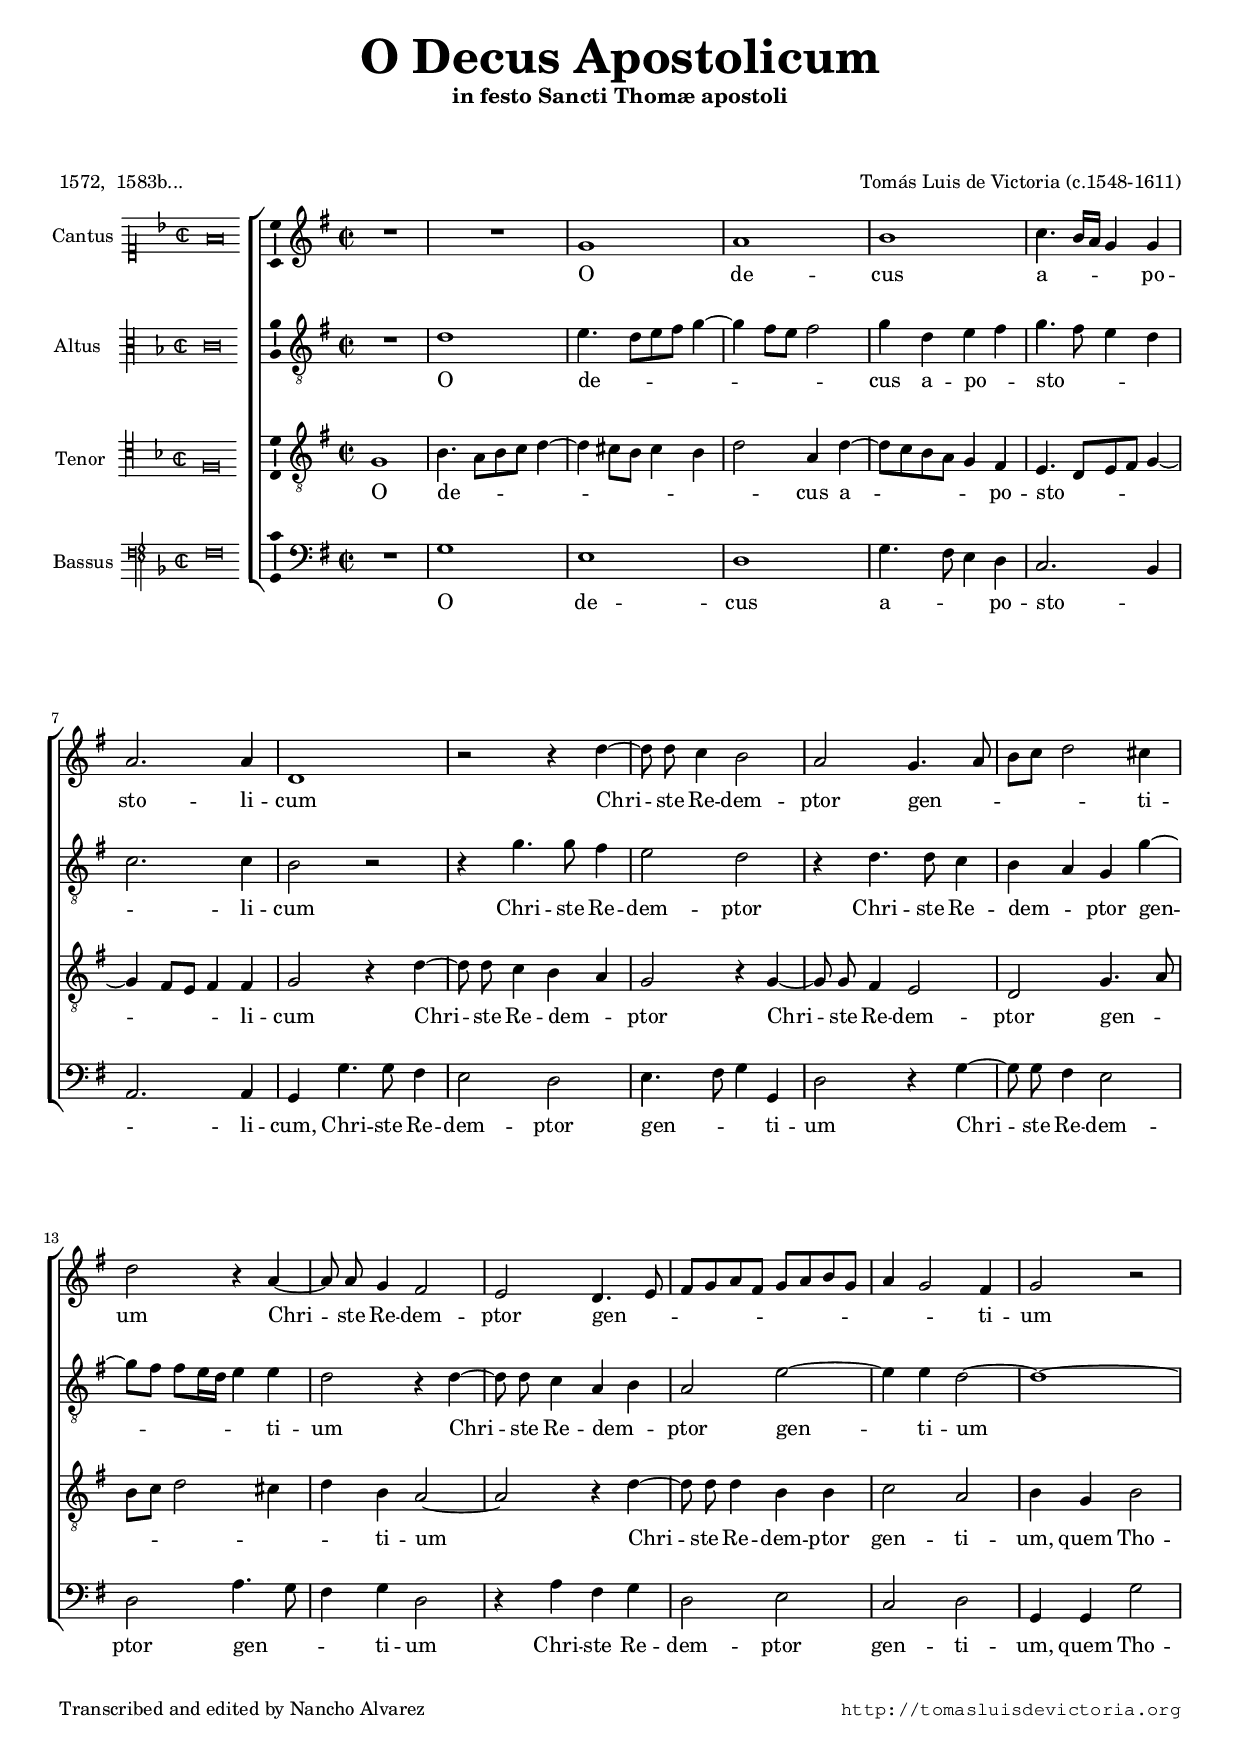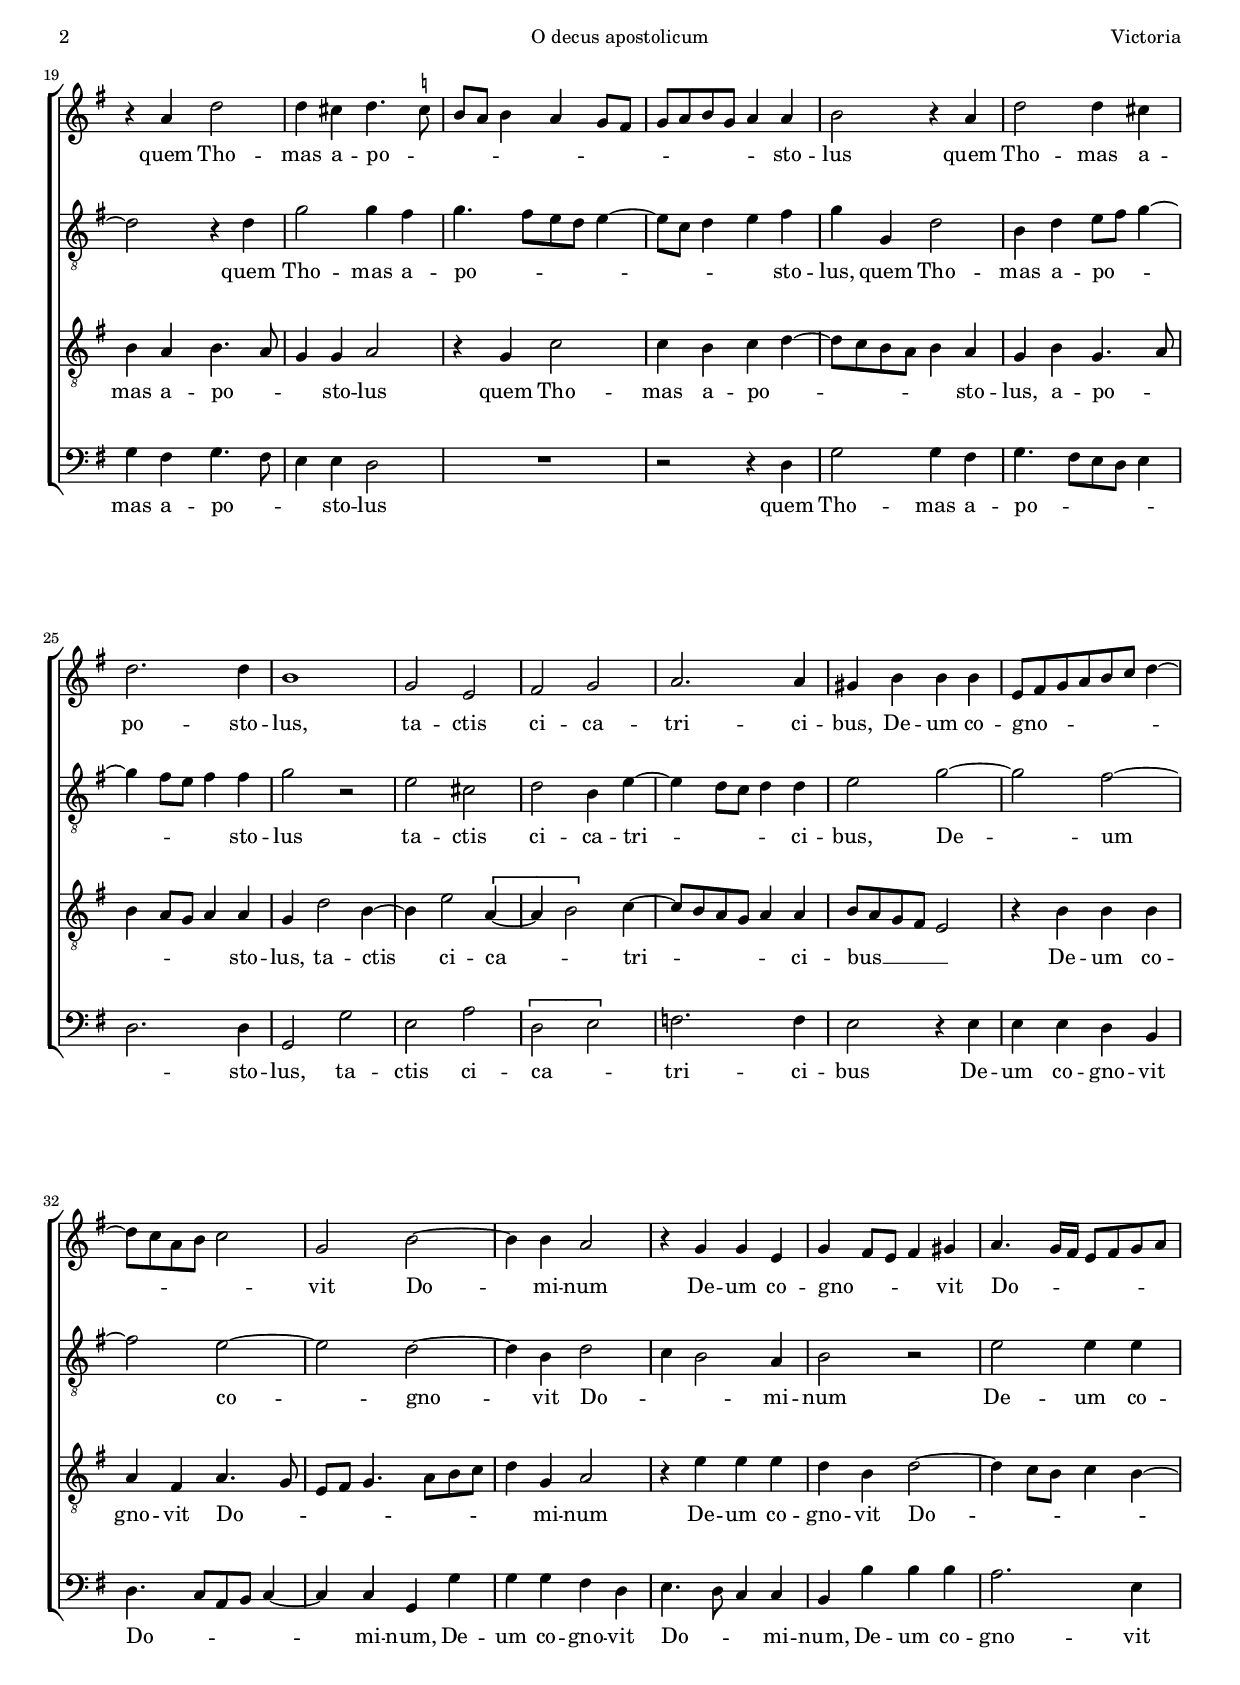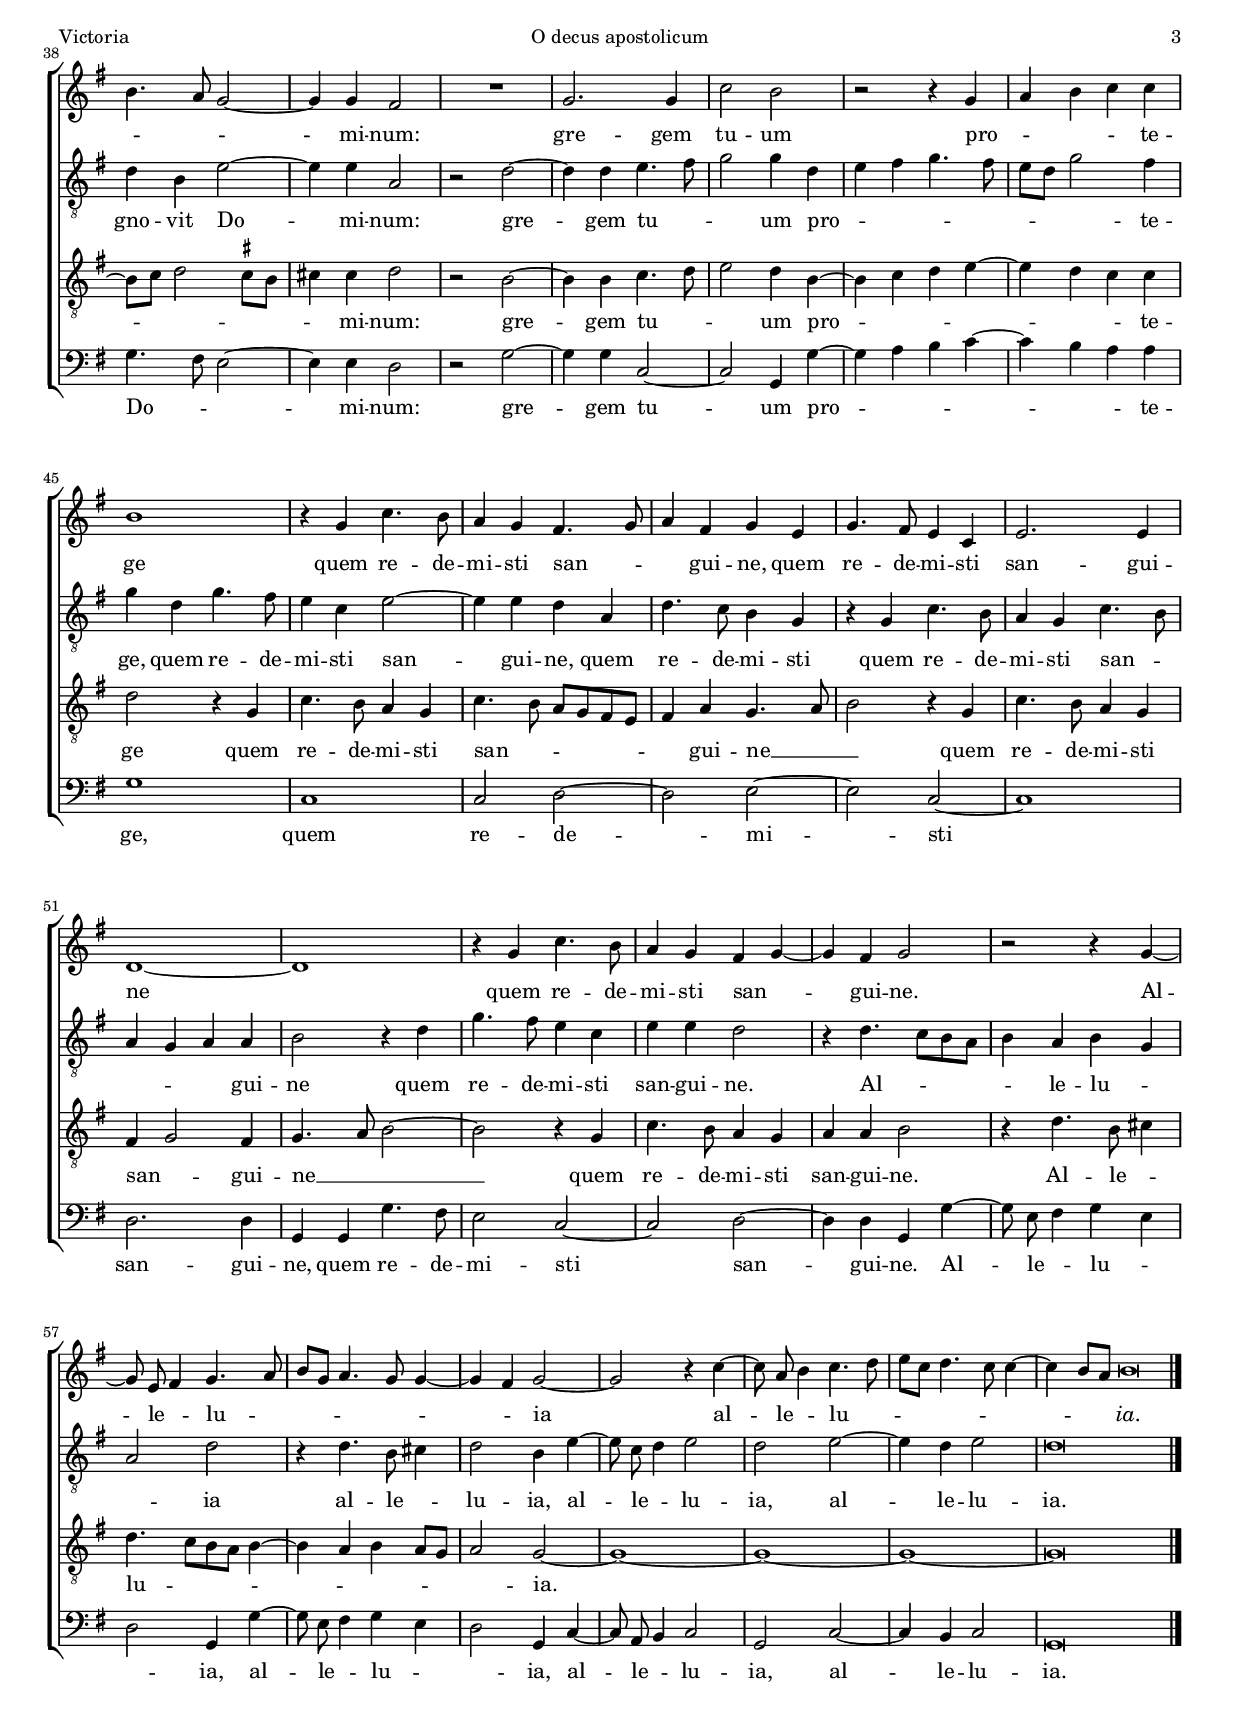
\version "2.22.0"

#(set-default-paper-size "a4")
#(set-global-staff-size 16.4)
#(ly:set-option 'point-and-click #f)
%mobile -s16 -i3.4

italicas=\override LyricText.font-shape = #'italic
rectas=\override LyricText.font-shape = #'upright
ss=\once \set suggestAccidentals = ##t
incipitwidth = 20
mt=#(define-music-function (offset) (number?) ; move lyric text
      #{ \once \override LyricText.X-offset = -$offset #})

htitle="O decus apostolicum"
hcomposer="Victoria"

\header {
	title=\markup{\fontsize #4 "O Decus Apostolicum"}
	subtitle="in festo Sancti Thomæ apostoli"
	subsubtitle=\markup{\null \vspace #2 }
	composer="Tomás Luis de Victoria (c.1548-1611)"
        pdfauthor=\composer
	%opus="(-)"
	%poet="1572,  1583b,  1589a,  1589b,  1603"
	poet="1572,  1583b..."
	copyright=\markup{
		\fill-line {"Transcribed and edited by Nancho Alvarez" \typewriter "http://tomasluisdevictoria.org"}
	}
%	tagline=""
}


global =  {\time  2/2 \key d \minor   \skip 1*63  \bar "|."}

cantus = {
	R1 |
	R |
	f' |
	g' |
%5
	a' |
	bes'4. a'16 g' f'4 f' |
	g'2. g'4 |
	c'1 |
	r2 r4 c'' ~ |
%10
	\set Staff.autoBeaming = ##f
	c''8 c'' bes'4 a'2 |
	\set Staff.autoBeaming = ##t
	g' f'4. g'8 |
	a' bes' c''2 b'4 |
	c''2 r4 g' ~ |
	\set Staff.autoBeaming = ##f
	g'8 g' f'4 e'2 |
	\set Staff.autoBeaming = ##t
%15
	d' c'4. d'8 |
	e' f' g' e' f' g' a' f' |
	g'4 f'2 e'4 |
	f'2 r |
	r4 g' c''2 |
%20
	c''4 b' c''4. \ss bes'8 |
	a' g' a'4 g' f'8 e' |
	f' g' a' f' g'4 g' |
	a'2 r4 g' |
	c''2 c''4 b' |
%25
	c''2. c''4 |
	a'1 |
	f'2 d' |
	e' f' |
	g'2. g'4 |
%30
	fis' a' a' a' |
	d'8[ e' f' g' a' bes'] c''4 ~ |
	c''8 bes' g' a' bes'2 |
	f' a' ~ |
	a'4 a' g'2 |
%35
	r4 f' f' d' |
	f' e'8 d' e'4 fis' |
	g'4. f'16 e' d'8 e' f' g' |
	a'4. g'8 f'2 ~ |
	f'4 f' e'2 |
        %tablet \break
%40
	R1 |
	f'2. f'4 |
	bes'2 a' |
	r r4 f' |
	g' a' bes' bes' |
%45
	a'1 |
	r4 f' bes'4. a'8 |
	g'4 f' e'4. f'8 |
	g'4 e' f' d' |
	f'4. e'8 d'4 bes |
%50
	d'2. d'4 |
	c'1 ~ |
	c' |
	r4 f' bes'4. a'8 |
	g'4 f' e' f' ~ |
%55
	f' e' f'2 |
	r r4 f' ~ |
	f'8 \noBeam d' e'4 f'4. g'8 |
	a' f' g'4. f'8 f'4 ~ |
	f' e' f'2 ~ |
%60
	f' r4 bes' ~ |
	bes'8 \noBeam g' a'4 bes'4. c''8 |
	d'' bes' c''4. bes'8 bes'4 ~ |
	bes' a'8 g' a'\breve*1/4
}

altus = {
	R1 |
	c' |
	d'4.  c'8[ d' e'] f'4 ~ |
	f' e'8 d' e'2 |
%5
	f'4 c' d' e' |
	f'4. e'8 d'4 c' |
	bes2. bes4 |
	a2 r |
	r4 f'4. f'8 e'4 |
%10
	d'2 c' |
	r4 c'4. c'8 bes4 |
	a g f f' ~ |
	 f'8[ e']  e'[ d'16 c'] d'4 d' |
	c'2 r4 c' ~ |
%15
	\set Staff.autoBeaming = ##f
	c'8 c' bes4 g a |
	\set Staff.autoBeaming = ##t
	g2 d' ~ |
	d'4 d' c'2 ~ |
	c'1 ~ |
	c'2 r4 c' |
%20
	f'2 f'4 e' |
	f'4.  e'8[ d' c'] d'4 ~ |
	d'8 bes c'4 d' e' |
	f' f c'2 |
	a4 c' d'8 e' f'4 ~ |
%25
	f' e'8 d' e'4 e' |
	f'2 r |
	d' b |
	c' a4 d' ~ |
	d' c'8 bes c'4 c' |
%30
	d'2 f' ~ |
	f' e' ~ |
	e' d' ~ |
	d' c' ~ |
	c'4 a c'2 |
%35
	bes4 a2 g4 |
	a2 r |
	d' d'4 d' |
	c' a d'2 ~ |
	d'4 d' g2 |
%40
	r c' ~ |
	c'4 c' d'4. e'8 |
	f'2 f'4 c' |
	d' e' f'4. e'8 |
	d' c' f'2 e'4 |
%45
	f' c' f'4. e'8 |
	d'4 bes d'2 ~ |
	d'4 d' c' g |
	c'4. bes8 a4 f |
	r f bes4. a8 |
%50
	g4 f bes4. a8 |
	g4 f g g |
	a2 r4 c' |
	f'4. e'8 d'4 bes |
	d' d' c'2 |
%55
	r4 c'4. bes8 a g |
	a4 g a f |
	g2 c' |
	r4 c'4. a8 b4 |
	c'2 a4 d' ~ |
%60
	d'8 \noBeam bes c'4 d'2 |
	c' d' ~ |
	d'4 c' d'2 |
	c'\breve*1/2
}

tenor = {
	f1 |
	a4.  g8[ a bes] c'4 ~ |
	c' b8 a b4 a |
	c'2 g4 c' ~ |
%5
	c'8 bes a g f4 e |
	d4.  c8[ d e] f4 ~ |
	f e8 d e4 e |
	f2 r4 c' ~ |
	\set Staff.autoBeaming = ##f
	c'8 c' bes4 a g |
%10
	f2 r4 f ~ |
	f8 f e4 d2 |
	\set Staff.autoBeaming = ##t
	c f4. g8 |
	a bes c'2 b4 |
	c' a g2 ~ |
%15
	g r4 c' ~ |
	\set Staff.autoBeaming = ##f
	c'8 c' c'4 a a |
	\set Staff.autoBeaming = ##t
	bes2 g |
	a4 f a2 |
	a4 g a4. g8 |
%20
	f4 f g2 |
	r4 f bes2 |
	bes4 a bes c' ~ |
	c'8 bes a g a4 g |
	f a f4. g8 |
%25
	a4 g8 f g4 g |
	f c'2 a4 ~ |
	a d'2 \[g4 ~ |
	g a2\] bes4 ~ |
	bes8 a g f g4 g |
%30
	a8 g f e d2 |
	r4 a a a |
	g e g4. f8 |
	d e f4. g8 a bes |
	c'4 f g2 |
%35
	r4 d' d' d' |
	c' a c'2 ~ |
	c'4 bes8 a bes4 a ~ |
	a8 bes c'2 \ss b8 a |
	b4 b c'2 |
%40
	r a ~ |
	a4 a bes4. c'8 |
	d'2 c'4 a ~ |
	a bes c' d' ~ |
	d' c' bes bes |
%45
	c'2 r4 f |
	bes4. a8 g4 f |
	bes4. a8 g f e d |
	e4 g f4. g8 |
	a2 r4 f |
%50
	bes4. a8 g4 f |
	e f2 e4 |
	f4. g8 a2 ~ |
	a r4 f |
	bes4. a8 g4 f |
%55
	g g a2 |
	r4 c'4. a8 b4 |
	c'4.  bes8[ a g] a4 ~ |
	a g a g8 f |
	g2 f ~ |
%60
	f1 ~ |
	f ~ |
	f ~ |
	f\breve*1/2
}

bassus ={
	R1 |
	f |
	d |
	c |
%5
	f4. e8 d4 c |
	bes,2. a,4 |
	g,2. g,4 |
	f, f4. f8 e4 |
	d2 c |
%10
	d4. e8 f4 f, |
	c2 r4 f ~ |
	\set Staff.autoBeaming = ##f
	f8 f e4 d2 |
	\set Staff.autoBeaming = ##t
	c g4. f8 |
	e4 f c2 |
%15
	r4 g e f |
	c2 d |
	bes, c |
	f,4 f, f2 |
	f4 e f4. e8 |
%20
	d4 d c2 |
	R1 |
	r2 r4 c |
	f2 f4 e |
	f4.  e8[ d c] d4 |
%25
	c2. c4 |
	f,2 f |
	d g |
	\[c d\] |
	ees2. ees4 |
%30
	d2 r4 d |
	d d c a, |
	c4.  bes,8[ g, a,] bes,4 ~ |
	bes, bes, f, f |
	f f e c |
%35
	d4. c8 bes,4 bes, |
	a, a a a |
	g2. d4 |
	f4. e8 d2 ~ |
	d4 d c2 |
%40
	r f ~ |
	f4 f bes,2 ~ |
	bes, f,4 f ~ |
	f g a bes ~ |
	bes a g g |
%45
	f1 |
	bes, |
	bes,2 c ~ |
	c d ~ |
	d bes, ~ |
%50
	bes,1 |
	c2. c4 |
	f, f, f4. e8 |
	d2 bes, ~ |
	bes, c ~ |
%55
	c4 c f, f ~ |
	f8 \noBeam d e4 f d |
	c2 f,4 f ~ |
	f8 \noBeam d e4 f d |
	c2 f,4 bes, ~ |
%60
	bes,8 \noBeam g, a,4 bes,2 |
	f, bes, ~ |
	bes,4 a, bes,2 |
	f,\breve*1/2
}

textocantus=\lyricmode {
O de -- cus a -- _ _ _ po -- sto -- li -- cum
Chri -- _ ste Re -- dem -- ptor gen -- _ _ _ _ ti -- um
Chri -- _ ste Re -- dem -- ptor gen -- _ _ _ _ _ _ _ _ _ _ _ ti -- um
quem Tho -- mas a -- po -- _ _ _ _ _ _ _ _ _ _ _ _ sto -- lus 
quem Tho -- mas a -- po -- sto -- lus,
ta -- ctis ci -- ca -- tri -- ci -- bus,
De -- um  co -- gno -- _ _ _ _ _ _ _ _ _ _ _ vit 
Do -- _ mi -- num
De -- um co -- gno -- _ _ _ vit 
Do -- _ _ _ _ _ _ _ _ _ _ mi -- num:
gre -- gem tu -- um
pro -- _ _ _ te -- ge
quem re -- de -- mi -- sti san -- _ _ gui -- ne,
quem re -- de -- mi -- sti san -- gui -- ne _
quem re -- de -- mi -- sti san -- _ _ gui -- ne.
Al -- _ le -- _ lu -- _ _ _ _ _ _ _ _ ia _
al -- _ le -- _ lu -- _ _ _ _ _ _ _ _ _ \italicas ia.
}

textoaltus=\lyricmode {
O de -- _ _ _ _ _ _ _ _ cus a -- po -- _ sto -- _ _ _ _ li -- cum
Chri -- ste Re -- dem -- ptor 
Chri -- ste Re -- dem -- _ ptor 
gen -- _ _ _ _ _ _ ti -- um
Chri -- _ ste Re -- dem -- _ ptor gen -- _ ti -- um _ _ 
quem Tho -- mas a -- po -- _ _ _ _ _ _ _ _ sto -- lus, 
quem Tho -- mas a -- po -- _ _ _ _ _ _ sto -- lus
ta -- ctis ci -- ca -- tri -- _ _ _ _ ci -- bus,
De -- _ um _  co -- _ gno -- _ vit 
Do -- _ _ mi -- num
De -- um co -- gno -- vit 
Do -- _ mi -- num:
gre -- _ gem tu -- _ _ um
pro -- _ _ _ _ _ _ _ te -- ge,
quem re -- de -- mi -- sti san -- _ gui -- ne, 
quem re -- de -- mi -- sti
quem re -- de -- mi -- sti
san -- _ _ _ _ gui -- ne 
quem re -- de -- mi -- sti san -- gui -- ne.
Al -- _ _ _ _ le -- lu -- _ _ ia 
al -- le -- _ lu -- ia,
al -- _ le -- _ lu -- ia,
al -- _ le -- lu -- ia.
}


textotenor=\lyricmode {
O de -- _ _ _ _ _ _ _ _ _ _ cus a -- _ _ _ _ _ po -- sto -- _ _ _ _ _ _ _ _ li -- cum
Chri -- _ ste Re -- dem -- _ ptor 
Chri -- _ ste Re -- dem -- ptor 
gen -- _ _ _ _ _ _ ti -- um _
Chri -- _ \mt #1.8 ste Re -- dem -- ptor gen -- ti -- um,
quem Tho -- mas a -- po -- _ _ sto -- lus 
quem Tho -- mas a -- po -- _ _ _ _ _ _ sto -- lus,
a -- po -- _ _ _ _ _ sto -- lus,
ta -- ctis _ ci -- ca -- _ _ tri -- _ _ _ _ _ ci -- bus __ _ _ _ _ 
De -- um  co -- gno -- vit 
Do -- _ _ _ _ _ _ _ _ mi -- num
De -- um co -- gno -- vit 
Do -- _ _ _ _ _ _ _ _ _ _ _ mi -- num:
gre -- _ gem tu -- _ _ um
pro -- _ _ _ _ _ _ _ te -- ge
quem re -- de -- mi -- sti san -- _ _ _ _ _ _ gui -- ne __ _ _
quem re -- de -- mi -- sti
san -- _ gui -- ne __ _ _ _  
quem re -- de -- mi -- sti san -- gui -- ne.
Al -- le -- _ lu -- _ _ _ _ _ _ _ _ _ _ ia. _ _ _ _ 
}


textobassus=\lyricmode { 
O de -- cus a -- _ _ po -- sto -- _ _ li -- cum,
Chri -- ste Re -- dem -- ptor gen -- _ _ ti -- um 
Chri -- _ ste Re -- dem -- ptor gen -- _ _ ti -- um
Chri -- ste Re -- dem -- ptor gen -- ti -- um,
quem Tho -- mas a -- po -- _ _ sto -- lus 
quem Tho -- mas a -- po -- _ _ _ _ _ sto -- lus,
ta -- ctis ci -- ca -- _ tri -- ci -- bus 
De -- um  co -- gno -- vit 
Do -- _ _ _ _ _ mi -- num,
De -- um co -- gno -- vit 
Do -- _ _ mi -- num,
De -- um co -- gno -- vit Do -- _ _ _ mi -- num:
gre -- _ gem tu -- _ um
pro -- _ _ _ _ _ _ _ te -- ge,
quem re -- de -- _ mi -- _ sti _ 
san -- gui -- ne, 
quem re -- de -- mi -- sti _
san -- _ gui -- ne.  
Al -- _ le -- _ lu -- _ _ ia,
al -- _ le -- _ lu -- _ _ ia, 
al -- _ le -- _ lu -- ia, 
al -- _ le -- lu -- ia.
}


incipitcantus=\markup{
	\score{
		{ 
		\set Staff.instrumentName="Cantus "
		\override NoteHead.style = #'neomensural
		\override Rest.style = #'neomensural
		\override Staff.TimeSignature.style = #'neomensural
		\cadenzaOn 
		\clef "petrucci-c1"
		\key f \major
		\time 2/2
		f'\breve
		} 
	\layout {
		\context {\Voice
			\remove Ligature_bracket_engraver
			\consists Mensural_ligature_engraver
		}
		line-width=\incipitwidth
		indent = 0
	}
	}
}


incipitaltus=\markup{
	\score{
		{ 
		\set Staff.instrumentName="Altus   "
		\override NoteHead.style = #'neomensural 
		\override Rest.style = #'neomensural
		\override Staff.TimeSignature.style = #'neomensural
		\cadenzaOn 
		\clef "petrucci-c3"
		\key f \major
		\time 2/2
		c'\breve
		} 
	\layout {
		\context {\Voice
			\remove Ligature_bracket_engraver
			\consists Mensural_ligature_engraver
		}
		line-width=\incipitwidth
		indent = 0
	}
	}
}


incipittenor=\markup{
	\score{
		{ 
		\set Staff.instrumentName="Tenor  "
		\override NoteHead.style = #'neomensural 
		\override Rest.style = #'neomensural
		\override Staff.TimeSignature.style = #'neomensural
		\cadenzaOn 
		\clef "petrucci-c4"
		\key f \major
		\time 2/2
		f\breve
		} 
	\layout {
		\context {\Voice
			\remove Ligature_bracket_engraver
			\consists Mensural_ligature_engraver
		}
		line-width=\incipitwidth
		indent=0
	}
	}
}


incipitbassus=\markup{
	\score{
		{ 
		\set Staff.instrumentName="Bassus "
		\override NoteHead.style = #'neomensural 
		\override Rest.style = #'neomensural
		\override Staff.TimeSignature.style = #'neomensural
		\cadenzaOn 
		\clef "petrucci-f4"
		\key f \major
		\time 2/2
		f\breve
		} 
	\layout {
		\context {\Voice
			\remove Ligature_bracket_engraver
			\consists Mensural_ligature_engraver
		}
		line-width=\incipitwidth
		indent = 0
	}
	}
}





\score {\transpose c' d'{
\new ChoirStaff<<

	\new Staff <<\global
	\new Voice="v1" {
		\set Staff.instrumentName=\incipitcantus
		\clef "treble"
		\cantus }
	\new Lyrics \lyricsto "v1" {\textocantus }
	>>

	
	\new Staff << \global
	\new Voice="v2" {
		\set Staff.instrumentName=\incipitaltus
		\clef "G_8" 
		\altus}
	\new Lyrics \lyricsto "v2" {\textoaltus }
	>>

	
	\new Staff <<\global
	\new Voice="v3" {
		\set Staff.instrumentName=\incipittenor
		\clef "G_8"
		\tenor }
	\new Lyrics \lyricsto "v3" {\textotenor }
	>>
	

	\new Staff <<\global
	\new Voice="v4" {
		\set Staff.instrumentName=\incipitbassus
		\clef "bass" 
		\bassus }
	\new Lyrics \lyricsto "v4" {\textobassus }
	>>
	
>>

	}%transpose

\layout{ 
	\context {\Lyrics 
		\override VerticalAxisGroup.staff-affinity = #UP
		\override VerticalAxisGroup.nonstaff-relatedstaff-spacing =
			#'((basic-distance . 0) (minimum-distance . 0) (padding . 1))
		\override LyricText.font-size = #1.2
		\override LyricHyphen.minimum-distance = #0.5
	}
	\context {\Score 
		tempoHideNote = ##t
		\override BarNumber.padding = #2 
	}
	\context {\Voice 
		melismaBusyProperties = #'()
		%autoBeaming = ##f
	}
	\context {\Staff 
                %\RemoveEmptyStaves
                %\override VerticalAxisGroup.remove-first = ##t
		\override VerticalAxisGroup.staff-staff-spacing =
			#'((basic-distance . 11) (minimum-distance . 0) (padding . 1))
		\consists Ambitus_engraver 
		\override LigatureBracket.padding = #1
	}
}

%\midi { \mtempo }

}


\paper{
	evenHeaderMarkup=\markup  \fill-line { \fromproperty #'page:page-number-string \htitle \hcomposer }
	oddHeaderMarkup= \markup  \fill-line { \on-the-fly #not-first-page \hcomposer \on-the-fly #not-first-page \htitle \on-the-fly #not-first-page \fromproperty #'page:page-number-string }
	%system-count=20
	%page-count = 8
	ragged-last-bottom = ##f
	indent=3.4\cm
	system-system-spacing =
	#'((basic-distance . 20) (minimum-distance . 0) (padding . 5))
	top-system-spacing = % header
	#'((basic-distance . 8) (minimum-distance . 0) (padding . 0))
	last-bottom-spacing = % footer
	#'((basic-distance . 12) (minimum-distance . 0) (padding . 0))
        markup-system-spacing.padding = #1.7
}



